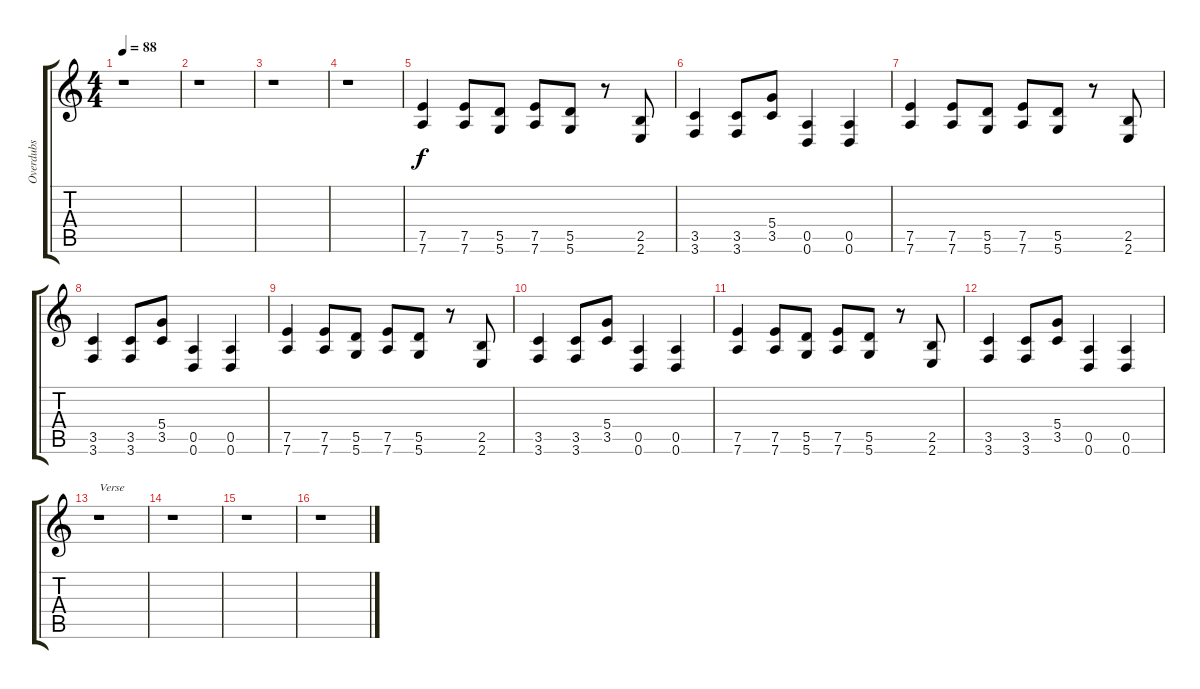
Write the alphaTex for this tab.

\track ("Overdubs" "Overdubs") {instrument distortionguitar}
\staff {score tabs}
\tuning (E4 B3 G3 D3 A2 D2) {hide}
\ts (4 4)
\tempo 88
\clef g2
\ks c
r.1{dy f instrument distortionguitar} |
r.1 |
r.1 |
r.1 |
(7.5 7.6).4 (7.5 7.6).8 (5.5 5.6).8 (7.5 7.6).8 (5.5 5.6).8 r.8 (2.5 2.6).8 |
(3.5 3.6).4 (3.5 3.6).8 (5.4 3.5).8 (0.5 0.6).4 (0.5 0.6).4 |
(7.5 7.6).4 (7.5 7.6).8 (5.5 5.6).8 (7.5 7.6).8 (5.5 5.6).8 r.8 (2.5 2.6).8 |
(3.5 3.6).4 (3.5 3.6).8 (5.4 3.5).8 (0.5 0.6).4 (0.5 0.6).4 |
(7.5 7.6).4 (7.5 7.6).8 (5.5 5.6).8 (7.5 7.6).8 (5.5 5.6).8 r.8 (2.5 2.6).8 |
(3.5 3.6).4 (3.5 3.6).8 (5.4 3.5).8 (0.5 0.6).4 (0.5 0.6).4 |
(7.5 7.6).4 (7.5 7.6).8 (5.5 5.6).8 (7.5 7.6).8 (5.5 5.6).8 r.8 (2.5 2.6).8 |
(3.5 3.6).4 (3.5 3.6).8 (5.4 3.5).8 (0.5 0.6).4 (0.5 0.6).4 |
r.1{txt "Verse"} |
r.1 |
r.1 |
r.1
